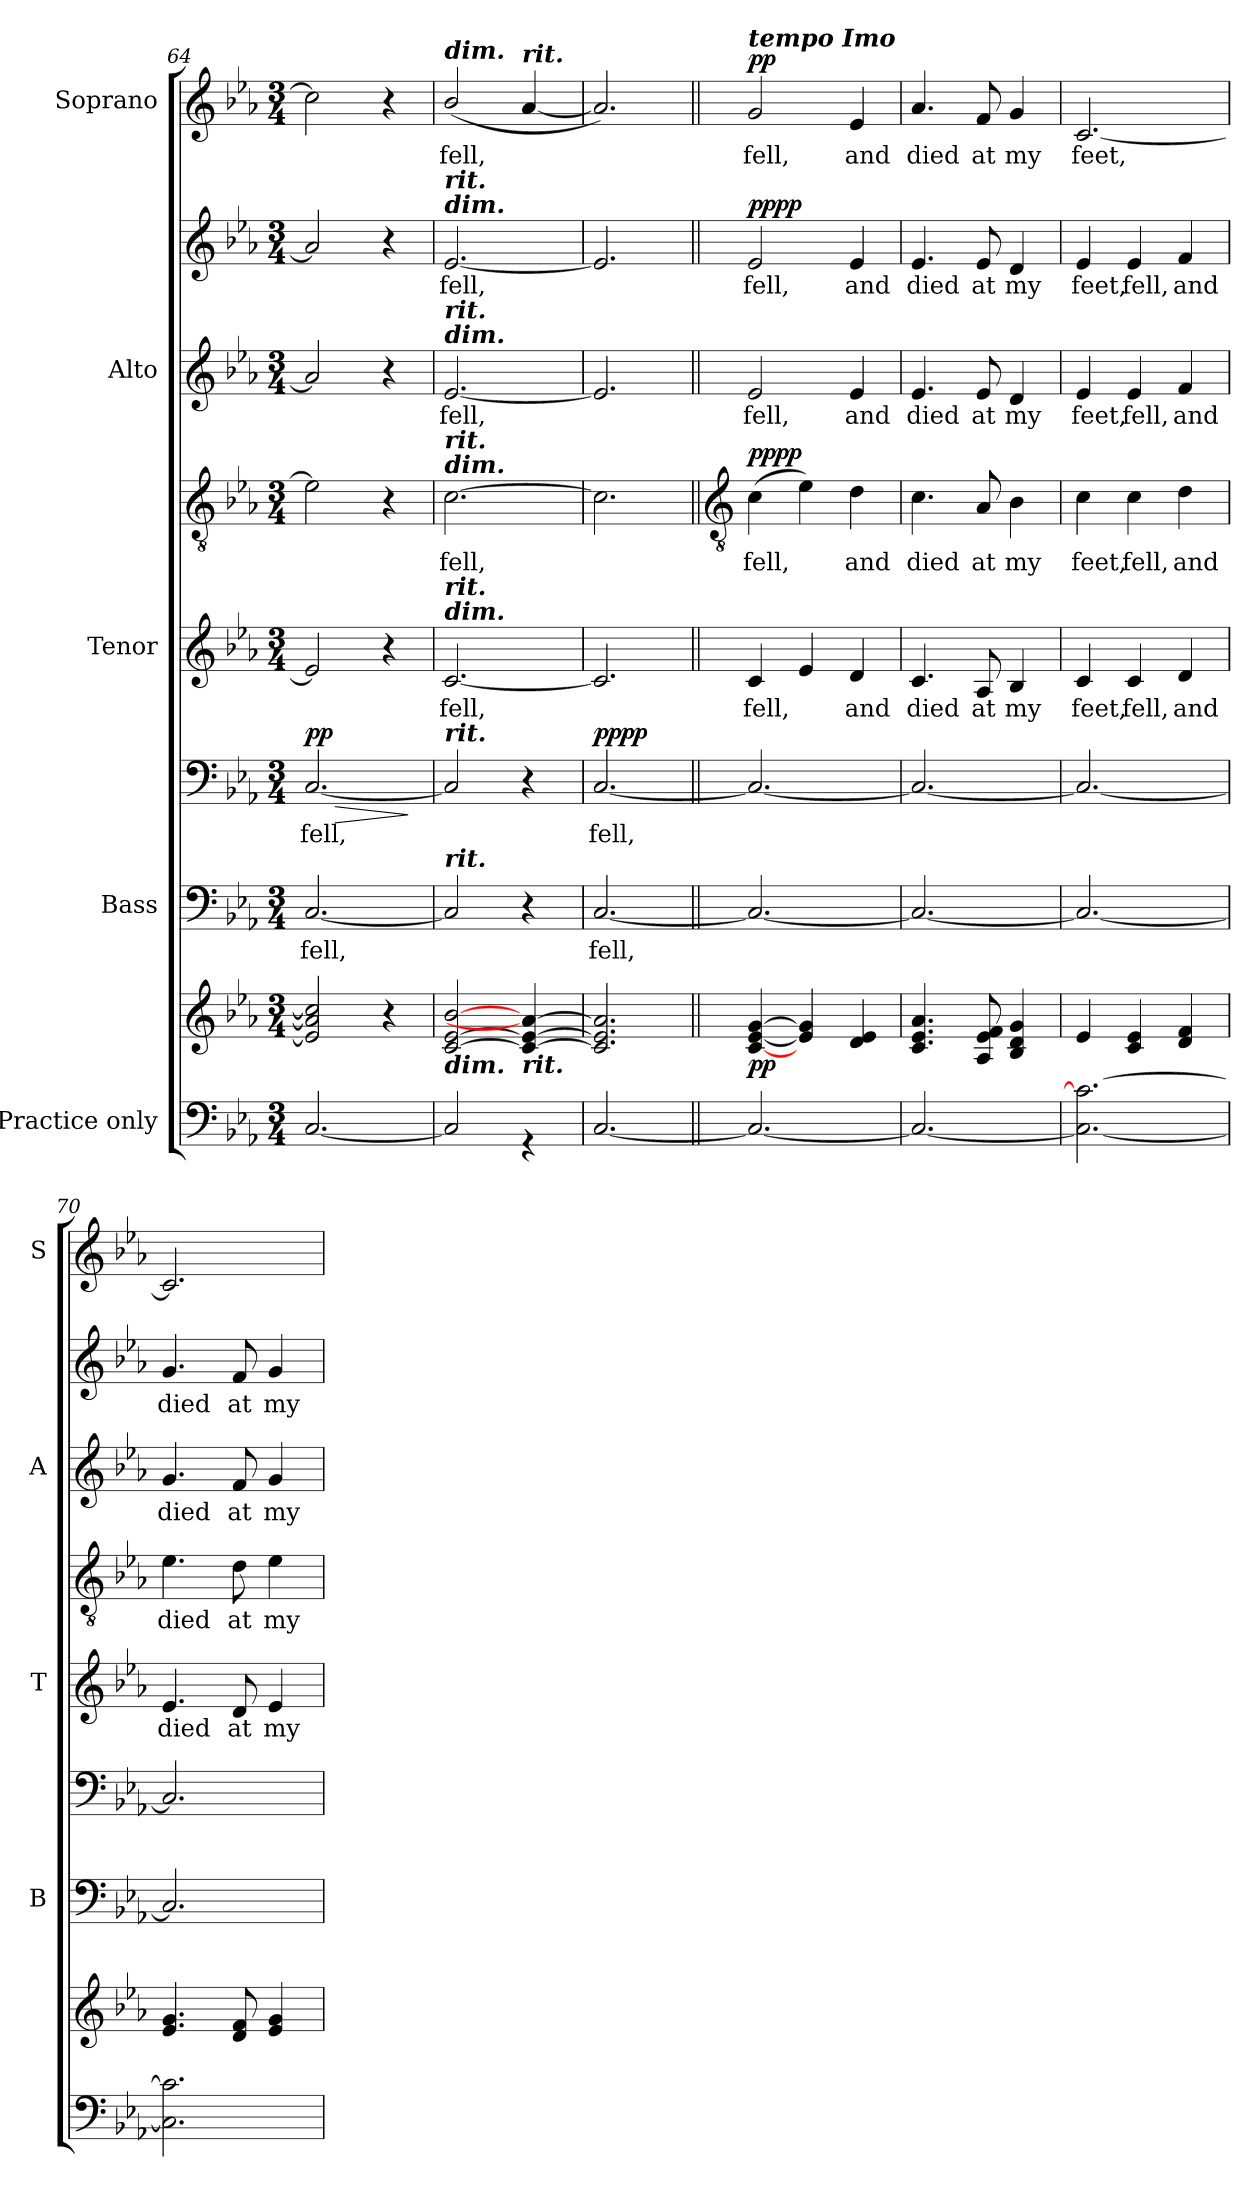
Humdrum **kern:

**kern	**kern	**dynam	**kern	**text	**kern	**text	**dynam	**kern	**text	**kern	**text	**dynam	**kern	**text	**kern	**text	**dynam	**kern	**text	**dynam
*part5	*part5	*part5	*part4	*part4	*part4	*part4	*part4	*part3	*part3	*part3	*part3	*part3	*part2	*part2	*part2	*part2	*part2	*part1	*part1	*part1
*staff9	*staff8	*staff8/9	*staff7	*staff7	*staff6	*staff6	*staff6/7	*staff5	*staff5	*staff4	*staff4	*staff4/5	*staff3	*staff3	*staff2	*staff2	*staff2/3	*staff1	*staff1	*staff1
*I"Practice only	*	*	*I"Bass	*	*	*	*	*I"Tenor	*	*	*	*	*I"Alto	*	*	*	*	*I"Soprano	*	*
*	*	*	*I'B	*	*	*	*	*I'T	*	*	*	*	*I'A	*	*	*	*	*I'S	*	*
*clefF4	*clefG2	*	*	*	*clefF4	*	*	*	*	*clefGv2	*	*	*	*	*clefG2	*	*	*clefG2	*	*
*k[b-e-a-]	*k[b-e-a-]	*	*k[b-e-a-]	*	*k[b-e-a-]	*	*	*k[b-e-a-]	*	*k[b-e-a-]	*	*	*k[b-e-a-]	*	*k[b-e-a-]	*	*	*k[b-e-a-]	*	*
*E-:	*E-:	*	*E-:	*	*E-:	*	*	*E-:	*	*E-:	*	*	*E-:	*	*E-:	*	*	*E-:	*	*
*M3/4	*M3/4	*	*M3/4	*	*M3/4	*	*	*M3/4	*	*M3/4	*	*	*M3/4	*	*M3/4	*	*	*M3/4	*	*
=64	=64	=64	=64	=64	=64	=64	=64	=64	=64	=64	=64	=64	=64	=64	=64	=64	=64	=64	=64	=64
*	*^	*	*	*	*	*	*	*	*	*	*	*	*	*	*	*	*	*	*	*
!LO:N:vis=1	!	!LO:N:vis=1	!LO:DY:b=2	!	!LO:LY:b	!	!LO:LY:b	!LO:HP:b	!	!	!	!	!	!	!	!	!	!	!	!	!
*^	*	*	*	*	*	*	*	*	*	*	*	*	*	*	*	*	*	*	*	*	*
!	!	!	!	!	!	!	!	!	!LO:DY:n=1:b=2	!	!	!	!	!	!	!	!	!	!	!	!	!
!	!	!	!	!	!	!	!	!	!LO:DY:n=2:b	!	!	!	!	!	!	!	!	!	!	!	!	!
2.ryy	[2.C/	2e-/] 2a-/] 2cc/]	2.ryy	p	[2.C	fell,	[2.C	fell,	> p p	2e-]	.	2e-]	.	.	2a-]	.	2a-]	.	.	2cc]	.	.
.	.	4r	.	.	.	.	.	.	.	4r	.	4r	.	.	4r	.	4r	.	.	4r	.	.
*v	*v	*	*	*	*	*	*	*	*	*	*	*	*	*	*	*	*	*	*	*	*	*
*	*v	*v	*	*	*	*	*	*	*	*	*	*	*	*	*	*	*	*	*	*	*
.	.	.	.	.	.	.	]	.	.	.	.	.	.	.	.	.	.	.	.	.
=65	=65	=65	=65	=65	=65	=65	=65	=65	=65	=65	=65	=65	=65	=65	=65	=65	=65	=65	=65	=65
*	*^	*	*	*	*	*	*	*	*	*	*	*	*	*	*	*	*	*	*	*
!	!	!	!	!	!	!	!	!	!	!	!	!	!	!	!	!	!	!	!LO:TX:a:Bi:t=dim.	!	!
!	!	!	!	!	!	!	!	!	!	!	!	!	!	!	!	!LO:TX:a:Bi:t=dim.	!	!	!	!	!
!	!	!	!	!	!	!	!	!	!	!	!	!	!	!	!	!LO:TX:a:Bi:t=rit.	!	!	!	!	!
!	!	!	!	!	!	!	!	!	!	!	!	!	!	!LO:TX:a:Bi:t=dim.	!	!	!	!	!	!	!
!	!	!	!	!	!	!	!	!	!	!	!	!	!	!LO:TX:a:Bi:t=rit.	!	!	!	!	!	!	!
!	!	!	!	!	!	!	!	!	!	!	!LO:TX:a:Bi:t=dim.	!	!	!	!	!	!	!	!	!	!
!	!	!	!	!	!	!	!	!	!	!	!LO:TX:a:Bi:t=rit.	!	!	!	!	!	!	!	!	!	!
!	!	!	!	!	!	!	!	!	!LO:TX:a:Bi:t=dim.	!	!	!	!	!	!	!	!	!	!	!	!
!	!	!	!	!	!	!	!	!	!LO:TX:a:Bi:t=rit.	!	!	!	!	!	!	!	!	!	!	!	!
!	!	!	!	!	!	!LO:TX:a:Bi:t=rit.	!	!	!	!	!	!	!	!	!	!	!	!	!	!	!
!	!	!	!	!LO:TX:a:Bi:t=rit.	!	!	!	!	!	!	!	!	!	!	!	!	!	!	!	!	!
!	!LO:TX:b:Bi:t=dim.	!	!	!	!	!	!	!	!	!	!	!	!	!	!	!	!	!	!	!	!
!LO:N:vis=1	!	!LO:N:vis=1	!	!	!	!	!	!	!	!LO:LY:b	!	!LO:LY:b	!	!	!LO:LY:b	!	!LO:LY:b	!	!	!LO:LY:b	!
*^	*	*	*	*	*	*	*	*	*	*	*	*	*	*	*	*	*	*	*	*	*
2.ryy	2C/]	[2c/ [2e-/ [2b-/	2.ryy	.	2C]	.	2C]	.	.	[2.c	fell,	[2.c	fell,	.	[2.e-	fell,	[2.e-	fell,	.	(<2b-/	fell,	.
!	!	!	!	!	!	!	!	!	!	!	!	!	!	!	!	!	!	!	!	!LO:TX:a:Bi:t=rit.	!	!
!	!	!LO:TX:b:Bi:t=rit.	!	!	!	!	!	!	!	!	!	!	!	!	!	!	!	!	!	!	!	!
.	4r	4c/_ 4e-/_ 4a-/_	.	.	4r	.	4r	.	.	.	.	.	.	.	.	.	.	.	.	[4a-	.	.
=66	=66	=66	=66	=66	=66	=66	=66	=66	=66	=66	=66	=66	=66	=66	=66	=66	=66	=66	=66	=66	=66	=66
!LO:N:vis=1	!	!	!LO:N:vis=1	!	!	!LO:LY:b	!	!LO:LY:b	!LO:DY:b=2	!	!	!	!	!	!	!	!	!	!	!	!	!
!	!	!	!	!	!	!	!	!	!LO:DY:n=1:b	!	!	!	!	!	!	!	!	!	!	!	!	!
2.ryy	[2.C/	2.c/] 2.e-/] 2.a-/]	2.ryy	.	[2.C	fell,	[2.C	fell,	pp pp	2.c]	.	2.c]	.	.	2.e-]	.	2.e-]	.	.	2.a-])	.	.
*v	*v	*	*	*	*	*	*	*	*	*	*	*	*	*	*	*	*	*	*	*	*	*
*	*v	*v	*	*	*	*	*	*	*	*	*	*	*	*	*	*	*	*	*	*	*
!!LO:LB:g=z
=67||	=67||	=67||	=67||	=67||	=67||	=67||	=67||	=67||	=67||	=67||	=67||	=67||	=67||	=67||	=67||	=67||	=67||	=67||	=67||	=67||
*	*	*	*	*	*	*	*	*	*	*clefGv2	*	*	*	*	*	*	*	*	*	*
*^	*^	*	*	*	*	*	*	*	*	*	*	*	*	*	*	*	*	*	*	*
!	!	!	!	!	!	!	!	!	!	!	!	!	!	!	!	!	!	!	!	!LO:TX:a:Bi:t=tempo Imo	!	!
!	!	!LO:TX:a:Bi:t=tempo Imo	!	!	!	!	!	!	!	!	!	!	!	!	!	!	!	!	!	!	!	!
!	!	!	!	!LO:DY:b	!	!	!	!	!	!	!LO:LY:b	!	!LO:LY:b	!LO:DY:b=2	!	!LO:LY:b	!	!LO:LY:b	!	!	!LO:LY:b	!
!	!	!	!	!	!	!	!	!	!	!	!	!	!	!LO:DY:n=1:b	!	!	!	!	!LO:DY:b=2	!	!	!
!	!	!	!	!	!	!	!	!	!	!	!	!	!	!	!	!	!	!	!LO:DY:n=1:b	!	!	!LO:DY:b
*v	*v	*	*	*	*	*	*	*	*	*	*	*	*	*	*	*	*	*	*	*	*	*
*	*v	*v	*	*	*	*	*	*	*	*	*	*	*	*	*	*	*	*	*	*	*
2.C_	[4c [4e- [4g	pp	2.C_	.	2.C_	.	.	4c	fell,	(>4c	fell,	pp pp	2e-	fell,	2e-	fell,	pp pp	2g	fell,	pp
.	4e-] 4g]	.	.	.	.	.	.	4e-	.	4e-)	.	.	.	.	.	.	.	.	.	.
!	!	!	!	!	!	!	!	!	!LO:LY:b	!	!LO:LY:b	!	!	!LO:LY:b	!	!LO:LY:b	!	!	!LO:LY:b	!
.	4d 4e-	.	.	.	.	.	.	4d	and	4d	and	.	4e-	and	4e-	and	.	4e-	and	.
=68	=68	=68	=68	=68	=68	=68	=68	=68	=68	=68	=68	=68	=68	=68	=68	=68	=68	=68	=68	=68
!	!	!	!	!	!	!	!	!	!LO:LY:b	!	!LO:LY:b	!	!	!LO:LY:b	!	!LO:LY:b	!	!	!LO:LY:b	!
2.C_	4.c 4.e- 4.a-	.	2.C_	.	2.C_	.	.	4.c	died	4.c	died	.	4.e-	died	4.e-	died	.	4.a-	died	.
!	!	!	!	!	!	!	!	!	!LO:LY:b	!	!LO:LY:b	!	!	!LO:LY:b	!	!LO:LY:b	!	!	!LO:LY:b	!
.	8A- 8e- 8f	.	.	.	.	.	.	8A-	at	8A-	at	.	8e-	at	8e-	at	.	8f	at	.
!	!	!	!	!	!	!	!	!	!LO:LY:b	!	!LO:LY:b	!	!	!LO:LY:b	!	!LO:LY:b	!	!	!LO:LY:b	!
.	4B- 4d 4g	.	.	.	.	.	.	4B-	my	4B-	my	.	4d	my	4d	my	.	4g	my	.
=69	=69	=69	=69	=69	=69	=69	=69	=69	=69	=69	=69	=69	=69	=69	=69	=69	=69	=69	=69	=69
!	!	!	!	!	!	!	!	!	!LO:LY:b	!	!LO:LY:b	!	!	!LO:LY:b	!	!LO:LY:b	!	!	!LO:LY:b	!
2.C_ 2.c_	4e-/	.	2.C_	.	2.C_	.	.	4c	feet,	4c	feet,	.	4e-	feet,	4e-	feet,	.	[2.c	feet,	.
!	!	!	!	!	!	!	!	!	!LO:LY:b	!	!LO:LY:b	!	!	!LO:LY:b	!	!LO:LY:b	!	!	!	!
.	4c/ 4e-/	.	.	.	.	.	.	4c	fell,	4c	fell,	.	4e-	fell,	4e-	fell,	.	.	.	.
!	!	!	!	!	!	!	!	!	!LO:LY:b	!	!LO:LY:b	!	!	!LO:LY:b	!	!LO:LY:b	!	!	!	!
.	4d/ 4f/	.	.	.	.	.	.	4d	and	4d	and	.	4f	and	4f	and	.	.	.	.
=70	=70	=70	=70	=70	=70	=70	=70	=70	=70	=70	=70	=70	=70	=70	=70	=70	=70	=70	=70	=70
!	!	!	!	!	!	!	!	!	!LO:LY:b	!	!LO:LY:b	!	!	!LO:LY:b	!	!LO:LY:b	!	!	!	!
2.C] 2.c]	4.e-/ 4.g/	.	2.C]	.	2.C]	.	.	4.e-	died	4.e-	died	.	4.g	died	4.g	died	.	2.c]	.	.
!	!	!	!	!	!	!	!	!	!LO:LY:b	!	!LO:LY:b	!	!	!LO:LY:b	!	!LO:LY:b	!	!	!	!
.	8d/ 8f/	.	.	.	.	.	.	8d	at	8d	at	.	8f	at	8f	at	.	.	.	.
!	!	!	!	!	!	!	!	!	!LO:LY:b	!	!LO:LY:b	!	!	!LO:LY:b	!	!LO:LY:b	!	!	!	!
.	4e-/ 4g/	.	.	.	.	.	.	4e-	my	4e-	my	.	4g	my	4g	my	.	.	.	.
=	=	=	=	=	=	=	=	=	=	=	=	=	=	=	=	=	=	=	=	=
*-	*-	*-	*-	*-	*-	*-	*-	*-	*-	*-	*-	*-	*-	*-	*-	*-	*-	*-	*-	*-
